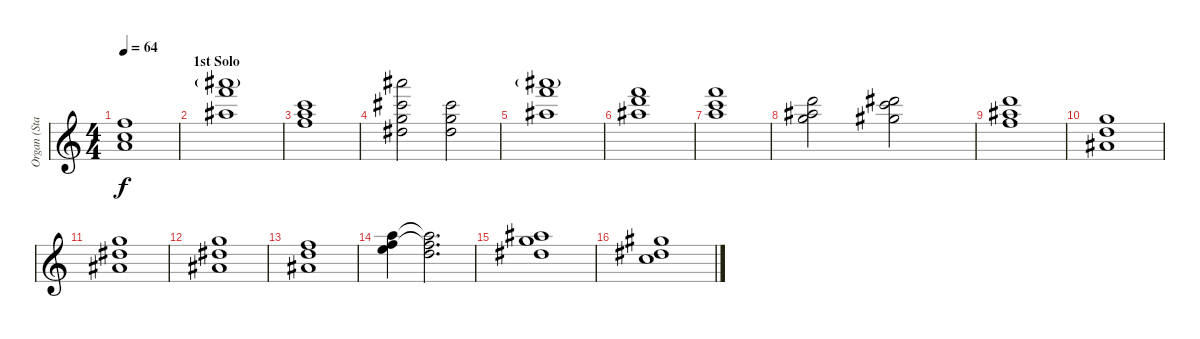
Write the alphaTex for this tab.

\track ("Organ (Staff 1)" "Organ (Sta") {instrument rockorgan}
\staff {score}
\tuning (E4 B3 G3 D3 A2 E2 B1) {hide}
\ts (4 4)
\tempo 64
\clef g2
\ks c
(13.1 13.2 14.3).1{dy f} |
\section ("" "1st Solo")
(30.1{g} 30.2 27.3).1 |
(20.1 22.2 22.3).1 |
(30.1 26.2 24.3 25.4).2 (21.1 20.2 20.3).2 |
(30.1{g} 30.2 27.3).1 |
(25.1 27.2 27.3).1 |
(25.1 25.2 26.3).1 |
(22.1 23.2 24.3).2 (23.1 25.2 25.3).2 |
(22.1 23.2 22.3).1 |
(15.1 15.2 15.3).1 |
(15.1 16.2 15.3).1 |
(15.1 16.2 15.3).1 |
(13.1 15.2 15.3).1 |
(17.1 18.2 21.3).4 (17.1{t} 18.2{t} 19.3).2{d} |
(18.1 20.2 20.3).1 |
(16.1 16.2 17.3).1
